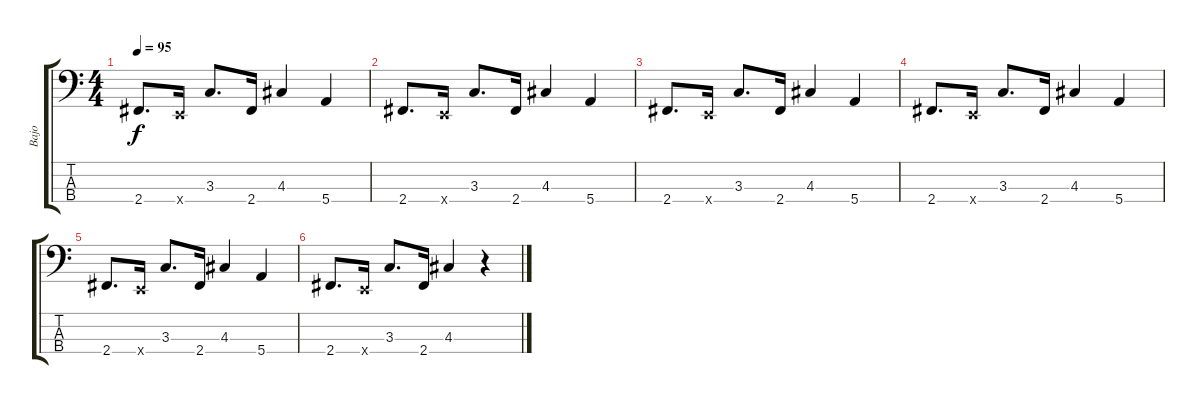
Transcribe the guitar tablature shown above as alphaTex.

\track ("Bajo" "Bajo") {instrument electricbassfinger}
\staff {score tabs}
\tuning (G2 D2 A1 E1) {hide}
\ts (4 4)
\tempo 95
\clef f4
\ks c
2.4.8{d dy f} 0.4{x}.16 3.3.8{d} 2.4.16 4.3.4 5.4.4 |
2.4.8{d} 0.4{x}.16 3.3.8{d} 2.4.16 4.3.4 5.4.4 |
2.4.8{d} 0.4{x}.16 3.3.8{d} 2.4.16 4.3.4 5.4.4 |
2.4.8{d} 0.4{x}.16 3.3.8{d} 2.4.16 4.3.4 5.4.4 |
2.4.8{d} 0.4{x}.16 3.3.8{d} 2.4.16 4.3.4 5.4.4 |
2.4.8{d} 0.4{x}.16 3.3.8{d} 2.4.16 4.3.4 r.4
